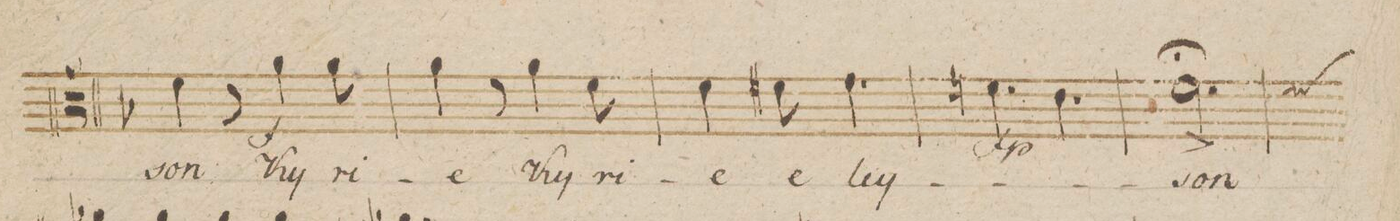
**kern	**text	**dynam
*I"Alto.	*	*
*clefC3	*	*
*k[b-]	*	*
*M6/8	*	*
4f\	-son	.
8r	.	.
4a\	Ky-	f
8a\	-ri-	.
=78	=78	=78
4a\	-e	.
8r	.	.
4a\	Ky-	.
8f\	-ri-	.
=79	=79	=79
4f\	-e	.
8f#X\	e-	.
4.g\	-ley-	.
=80	=80	=80
4.fn\	.	fp
4.e\	.	.
=81	=81	=81
2.f^<;\	-son	.
=82	=82	=82
*-	*-	*-
